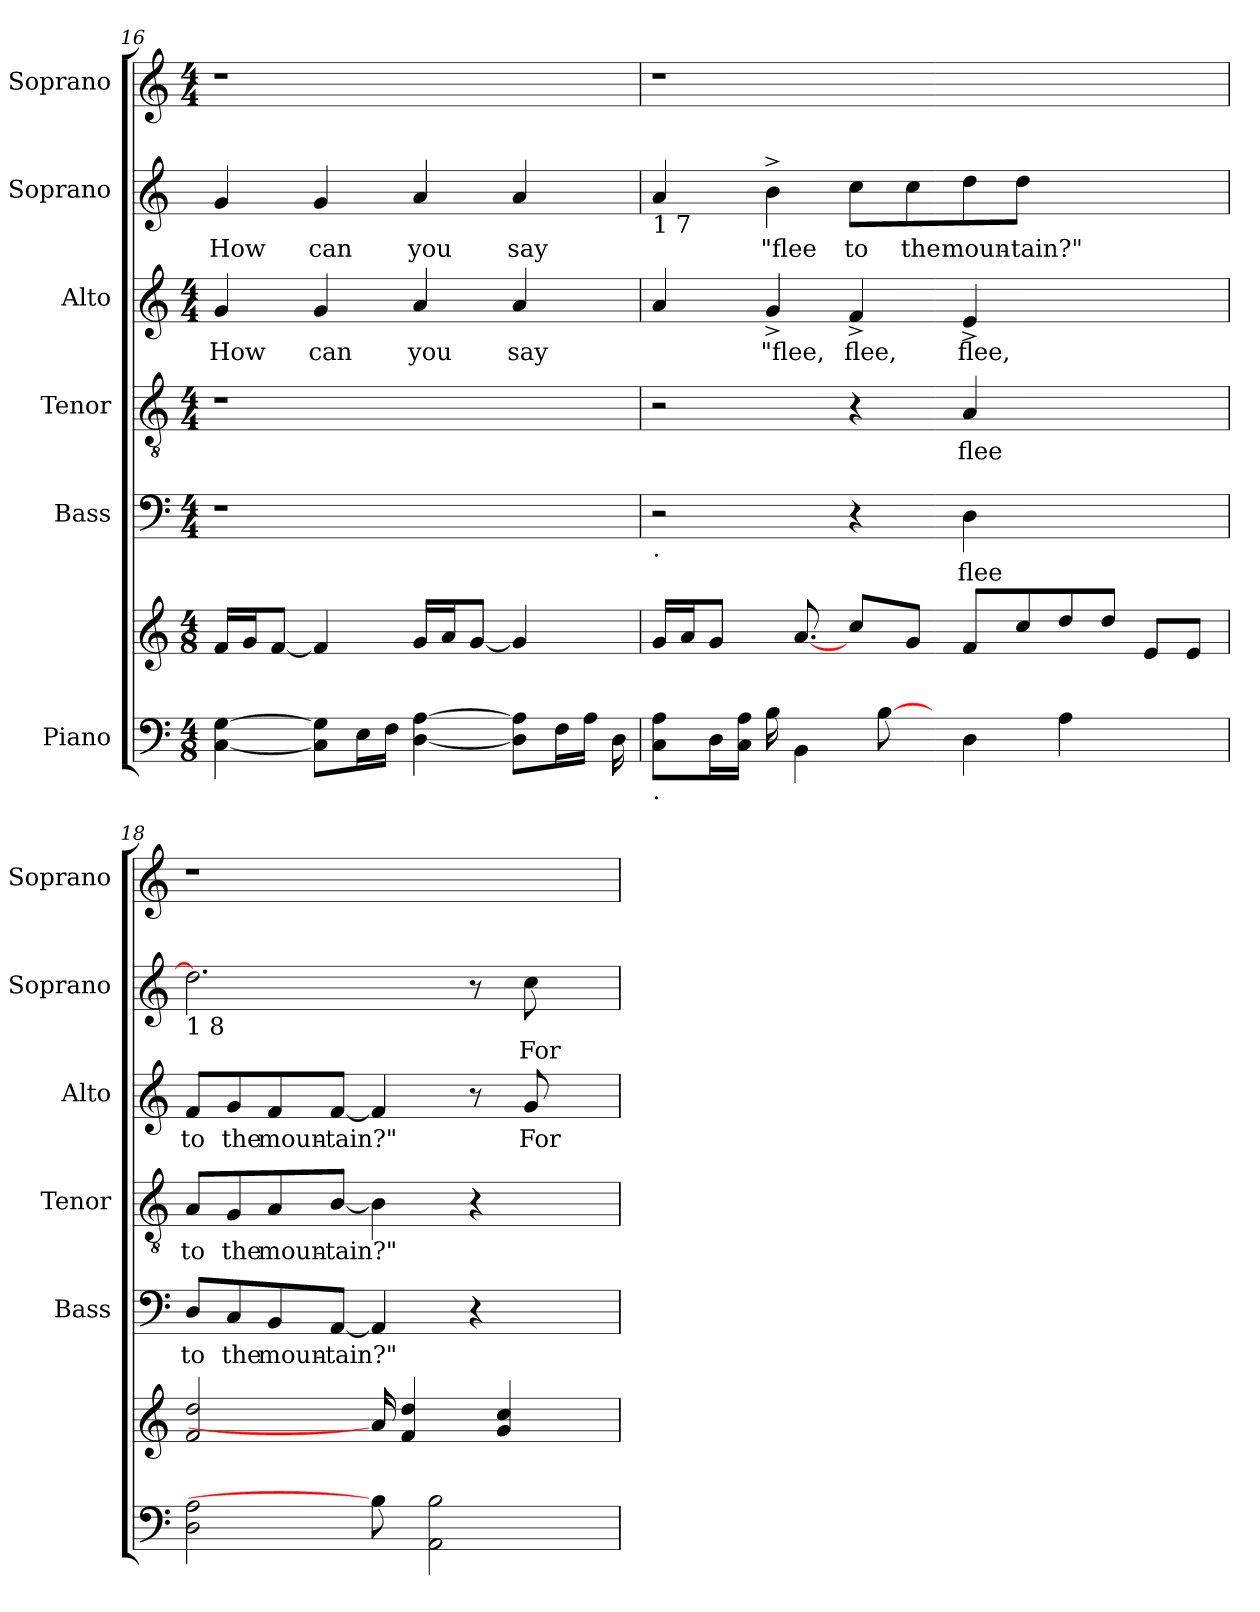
**kern	**kern	**kern	**text	**kern	**text	**kern	**text	**kern	**text	**kern
*part6	*part6	*part5	*part5	*part4	*part4	*part3	*part3	*part2	*part2	*part1
*staff7	*staff6	*staff5	*staff5	*staff4	*staff4	*staff3	*staff3	*staff2	*staff2	*staff1
*I"Piano	*	*I"Bass	*	*I"Tenor	*	*I"Alto	*	*I"Soprano	*	*I"Soprano
*	*	*I'Bass	*	*I'Tenor	*	*I'Alto	*	*I'Soprano	*	*I'Soprano
*clefF4	*clefG2	*clefF4	*	*clefGv2	*	*clefG2	*	*clefG2	*	*clefG2
*M4/8	*M4/8	*M4/4	*	*M4/4	*	*M4/4	*	*	*	*M4/4
=16	=16	=16	=16	=16	=16	=16	=16	=16	=16	=16
!	!	!	!	!	!	!	!LO:LY:b	!	!LO:LY:b	!
[>4G\ [<4C\	16f/L	1r	.	1r	.	4g/	How	4g>/	How	1r
.	16g/	.	.	.	.	.	.	.	.	.
.	[>8f/J	.	.	.	.	.	.	.	.	.
!	!	!	!	!	!	!	!LO:LY:b	!	!LO:LY:b:cj	!
8G\] 8C\]L	4f/]	.	.	.	.	4g/	can	4g/	can	.
16E\	.	.	.	.	.	.	.	.	.	.
16F\J	.	.	.	.	.	.	.	.	.	.
!	!	!	!	!	!	!	!LO:LY:b	!	!LO:LY:b:cj	!
[>4A\ [<4D\	16g/L	.	.	.	.	4a/	you	4a/	you	.
.	16a/	.	.	.	.	.	.	.	.	.
.	[>8g/J	.	.	.	.	.	.	.	.	.
!	!	!	!	!	!	!	!LO:LY:b	!	!LO:LY:b	!
8A\] 8D\]L	4g/]	.	.	.	.	4a/	say	4a/	say	.
16F\	.	.	.	.	.	.	.	.	.	.
16A\J	.	.	.	.	.	.	.	.	.	.
16D\L	16ryy	16ryy	.	16ryy	.	16ryy	.	16ryy	.	16ryy
!!LO:PB:g=z
=17	=17	=17	=17	=17	=17	=17	=17	=17	=17	=17
!	!	!	!	!	!	!	!	!LO:TX:b:t=1 7	!	!
!	!	!LO:TX:b:t=.	!	!	!	!	!	!	!	!
!LO:TX:b:t=.	!	!	!	!	!	!	!	!	!	!
8A\ 8C\L	16g/L	2r	.	2r	.	4a/	.	4a/	.	1r
.	16a/	.	.	.	.	.	.	.	.	.
16D\	8g/J	.	.	.	.	.	.	.	.	.
16C\ 16A\J	.	.	.	.	.	.	.	.	.	.
!	!	!	!	!	!	!	!LO:LY:b	!	!LO:LY:b:cj	!
16B\L	16ryy	.	.	.	.	4g^</	"flee,	4b^>\	"flee	.
4BB\	[8.a/	.	.	.	.	.	.	.	.	.
!	!	!	!	!	!	!	!LO:LY:b:cj	!	!LO:LY:b:cj	!
.	8cc/L	4r	.	4r	.	4f^</	flee,	8cc\L	to	.
[8B\	.	.	.	.	.	.	.	.	.	.
!	!	!	!	!	!	!	!	!	!LO:LY:b:rj	!
.	8g/J	.	.	.	.	.	.	8cc\	the	.
16ryy	.	.	.	.	.	.	.	.	.	.
!	!	!	!LO:LY:b	!	!LO:LY:b	!	!LO:LY:b:cj	!	!LO:LY:b	!
4D\	8f/L	4D\	flee	4A/	flee	4e^</	flee,	8dd\	moun-	.
!	!	!	!	!	!	!	!	!	!LO:LY:b:cj	!
.	8cc/	.	.	.	.	.	.	[>8dd\J	-tain?"	.
4A\	8dd/	2ryy	.	2ryy	.	2ryy	.	2ryy	.	2ryy
.	8dd/J	.	.	.	.	.	.	.	.	.
4ryy	8e/L	.	.	.	.	.	.	.	.	.
.	8e/J	.	.	.	.	.	.	.	.	.
=18	=18	=18	=18	=18	=18	=18	=18	=18	=18	=18
!	!	!	!	!	!	!	!	!LO:TX:b:t=1 8	!	!
!	!	!	!LO:LY:b	!	!LO:LY:b	!	!LO:LY:b:rj	!	!	!
2A\ 2D\	2f/ 2dd/	8D/L	to	8A/L	to	8f/L	to	2.dd\]	.	1r
!	!	!	!LO:LY:b	!	!LO:LY:b:cj	!	!LO:LY:b:rj	!	!	!
.	.	8C/	the	8G/	the	8g/	the	.	.	.
!	!	!	!LO:LY:b	!	!LO:LY:b	!	!LO:LY:b	!	!	!
.	.	8BB/	moun-	8A/	moun-	8f/	moun-	.	.	.
!	!	!	!LO:LY:b:cj	!	!LO:LY:b:cj	!	!LO:LY:b:cj	!	!	!
.	.	[<8AA/J	-tain?"	[<8B/J	-tain?"	[<8f/J	-tain?"	.	.	.
8B\]	16a/]	4AA/]	.	4B\]	.	4f/]	.	.	.	.
.	4f/ 4dd/	.	.	.	.	.	.	.	.	.
2AA\ 2B\	.	.	.	.	.	.	.	.	.	.
.	.	4r	.	4r	.	8r	.	8r	.	.
.	4g/ 4cc/	.	.	.	.	.	.	.	.	.
!	!	!	!	!	!	!	!LO:LY:b	!	!LO:LY:b:cj	!
.	.	.	.	.	.	8g/	For	8cc\	For	.
.	.	8ryy	.	8ryy	.	8ryy	.	8ryy	.	8ryy
.	16ryy	.	.	.	.	.	.	.	.	.
=	=	=	=	=	=	=	=	=	=	=
*-	*-	*-	*-	*-	*-	*-	*-	*-	*-	*-
